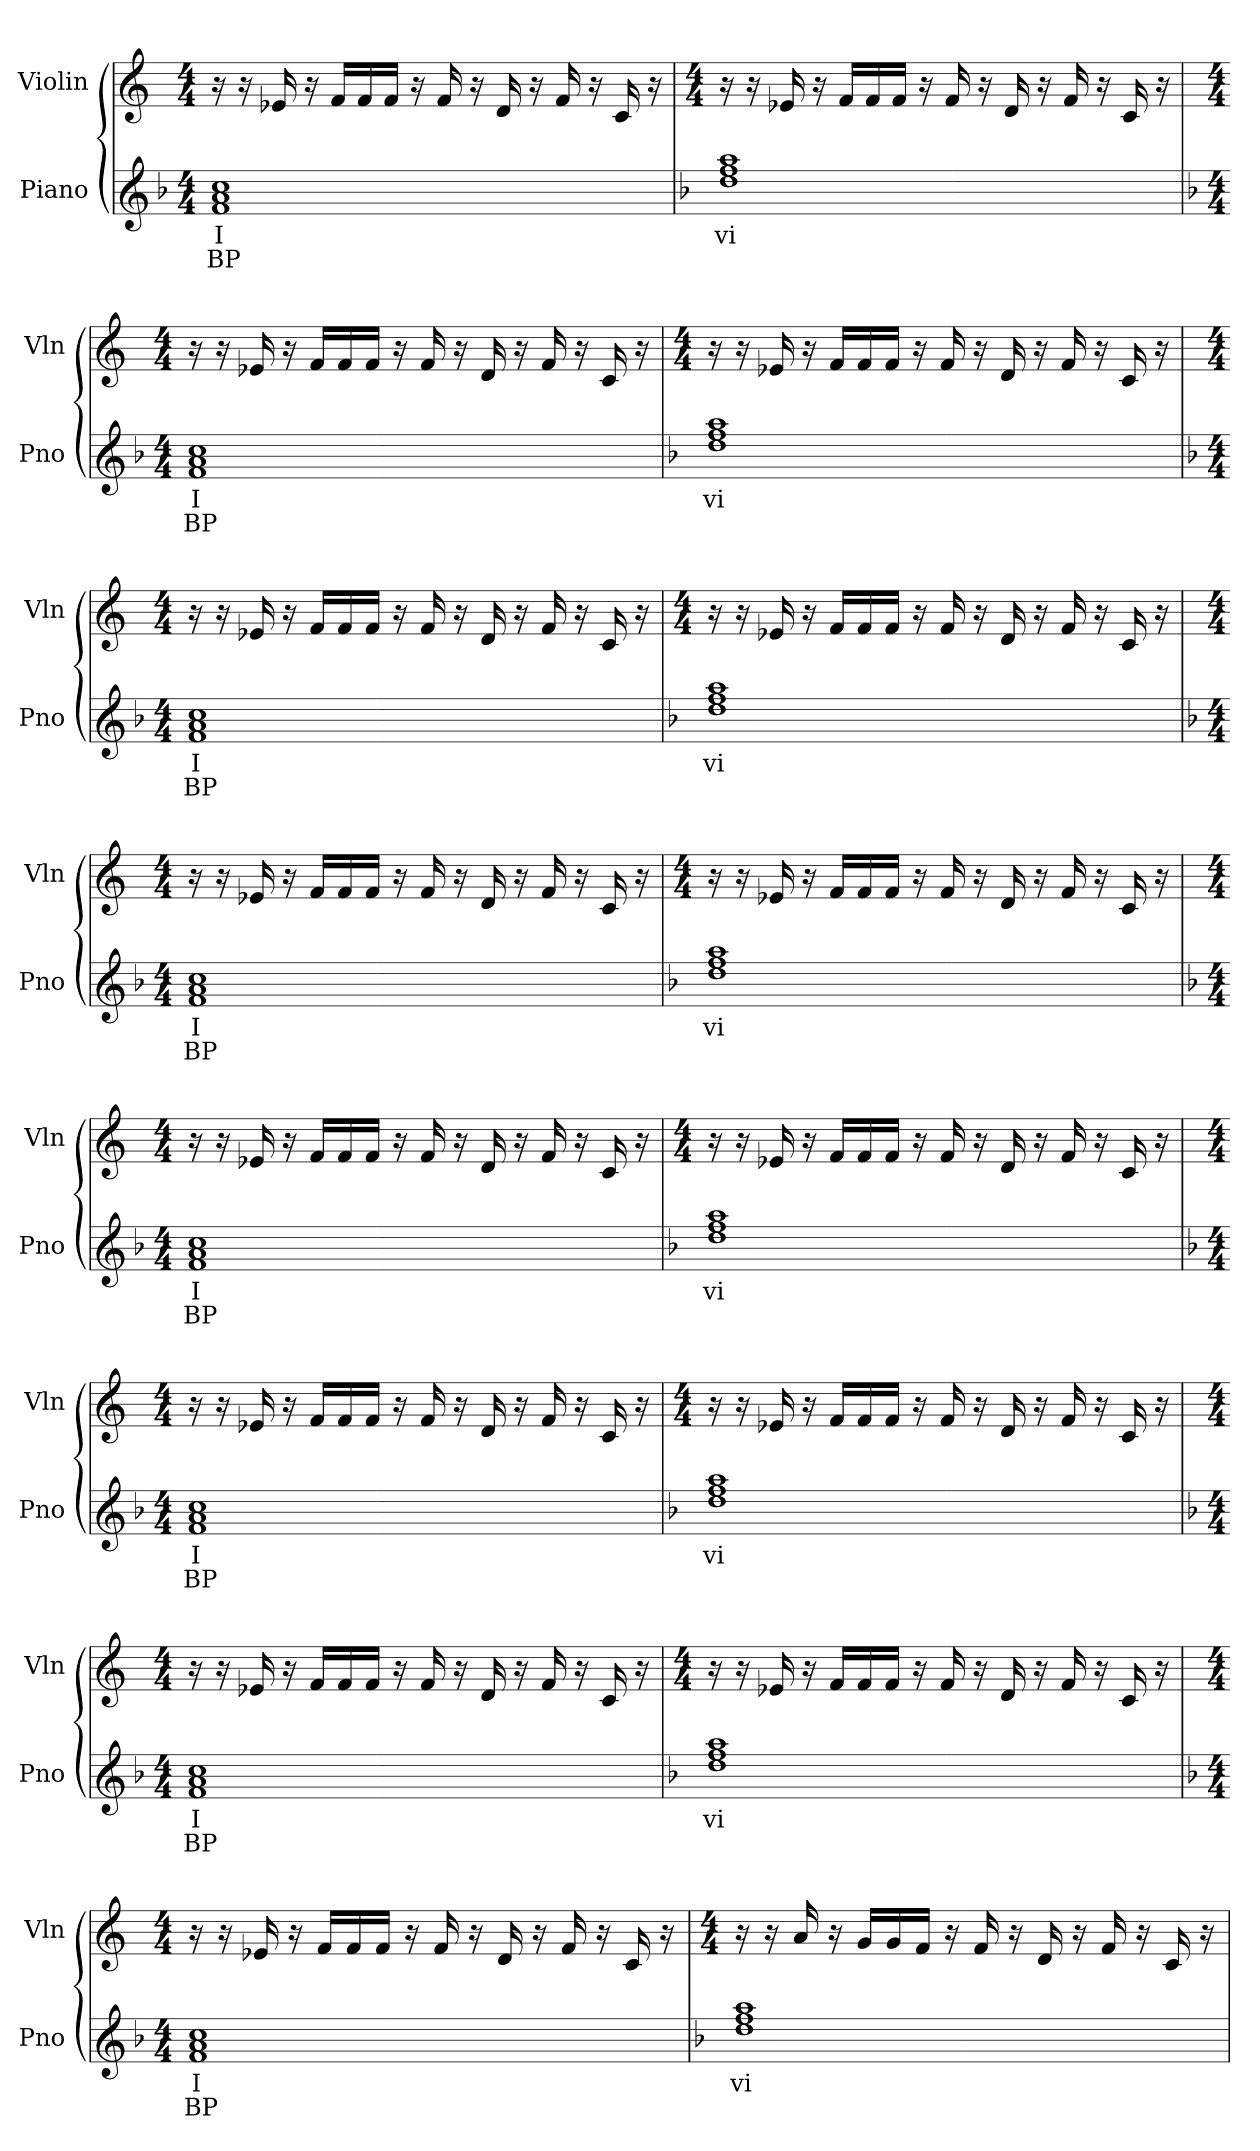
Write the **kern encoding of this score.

**kern	**text	**text	**kern
*part2	*part2	*part2	*part1
*staff2	*staff2	*staff2	*staff1
*I"Piano	*	*	*I"Violin
*I'Pno	*	*	*I'Vln
*k[b-]	*	*	*
*F:	*	*	*
*M4/4	*	*	*M4/4
=	=	=	=
1f 1a 1cc	I	BP	16r
.	.	.	16r
.	.	.	16e-X
.	.	.	16r
.	.	.	16fLL
.	.	.	16f
.	.	.	16fJJ
.	.	.	16r
.	.	.	16f
.	.	.	16r
.	.	.	16d
.	.	.	16r
.	.	.	16f
.	.	.	16r
.	.	.	16c
.	.	.	16r
=	=	=	=
*k[b-]	*	*	*
*F:	*	*	*
*	*	*	*M4/4
1dd 1ff 1aa	vi	.	16r
.	.	.	16r
.	.	.	16e-X
.	.	.	16r
.	.	.	16fLL
.	.	.	16f
.	.	.	16fJJ
.	.	.	16r
.	.	.	16f
.	.	.	16r
.	.	.	16d
.	.	.	16r
.	.	.	16f
.	.	.	16r
.	.	.	16c
.	.	.	16r
=	=	=	=
*k[b-]	*	*	*
*F:	*	*	*
*M4/4	*	*	*M4/4
1f 1a 1cc	I	BP	16r
.	.	.	16r
.	.	.	16e-X
.	.	.	16r
.	.	.	16fLL
.	.	.	16f
.	.	.	16fJJ
.	.	.	16r
.	.	.	16f
.	.	.	16r
.	.	.	16d
.	.	.	16r
.	.	.	16f
.	.	.	16r
.	.	.	16c
.	.	.	16r
=	=	=	=
*k[b-]	*	*	*
*F:	*	*	*
*	*	*	*M4/4
1dd 1ff 1aa	vi	.	16r
.	.	.	16r
.	.	.	16e-X
.	.	.	16r
.	.	.	16fLL
.	.	.	16f
.	.	.	16fJJ
.	.	.	16r
.	.	.	16f
.	.	.	16r
.	.	.	16d
.	.	.	16r
.	.	.	16f
.	.	.	16r
.	.	.	16c
.	.	.	16r
=	=	=	=
*k[b-]	*	*	*
*F:	*	*	*
*M4/4	*	*	*M4/4
1f 1a 1cc	I	BP	16r
.	.	.	16r
.	.	.	16e-X
.	.	.	16r
.	.	.	16fLL
.	.	.	16f
.	.	.	16fJJ
.	.	.	16r
.	.	.	16f
.	.	.	16r
.	.	.	16d
.	.	.	16r
.	.	.	16f
.	.	.	16r
.	.	.	16c
.	.	.	16r
=	=	=	=
*k[b-]	*	*	*
*F:	*	*	*
*	*	*	*M4/4
1dd 1ff 1aa	vi	.	16r
.	.	.	16r
.	.	.	16e-X
.	.	.	16r
.	.	.	16fLL
.	.	.	16f
.	.	.	16fJJ
.	.	.	16r
.	.	.	16f
.	.	.	16r
.	.	.	16d
.	.	.	16r
.	.	.	16f
.	.	.	16r
.	.	.	16c
.	.	.	16r
=	=	=	=
*k[b-]	*	*	*
*F:	*	*	*
*M4/4	*	*	*M4/4
1f 1a 1cc	I	BP	16r
.	.	.	16r
.	.	.	16e-X
.	.	.	16r
.	.	.	16fLL
.	.	.	16f
.	.	.	16fJJ
.	.	.	16r
.	.	.	16f
.	.	.	16r
.	.	.	16d
.	.	.	16r
.	.	.	16f
.	.	.	16r
.	.	.	16c
.	.	.	16r
=	=	=	=
*k[b-]	*	*	*
*F:	*	*	*
*	*	*	*M4/4
1dd 1ff 1aa	vi	.	16r
.	.	.	16r
.	.	.	16e-X
.	.	.	16r
.	.	.	16fLL
.	.	.	16f
.	.	.	16fJJ
.	.	.	16r
.	.	.	16f
.	.	.	16r
.	.	.	16d
.	.	.	16r
.	.	.	16f
.	.	.	16r
.	.	.	16c
.	.	.	16r
=	=	=	=
*k[b-]	*	*	*
*F:	*	*	*
*M4/4	*	*	*M4/4
1f 1a 1cc	I	BP	16r
.	.	.	16r
.	.	.	16e-X
.	.	.	16r
.	.	.	16fLL
.	.	.	16f
.	.	.	16fJJ
.	.	.	16r
.	.	.	16f
.	.	.	16r
.	.	.	16d
.	.	.	16r
.	.	.	16f
.	.	.	16r
.	.	.	16c
.	.	.	16r
=	=	=	=
*k[b-]	*	*	*
*F:	*	*	*
*	*	*	*M4/4
1dd 1ff 1aa	vi	.	16r
.	.	.	16r
.	.	.	16e-X
.	.	.	16r
.	.	.	16fLL
.	.	.	16f
.	.	.	16fJJ
.	.	.	16r
.	.	.	16f
.	.	.	16r
.	.	.	16d
.	.	.	16r
.	.	.	16f
.	.	.	16r
.	.	.	16c
.	.	.	16r
=	=	=	=
*k[b-]	*	*	*
*F:	*	*	*
*M4/4	*	*	*M4/4
1f 1a 1cc	I	BP	16r
.	.	.	16r
.	.	.	16e-X
.	.	.	16r
.	.	.	16fLL
.	.	.	16f
.	.	.	16fJJ
.	.	.	16r
.	.	.	16f
.	.	.	16r
.	.	.	16d
.	.	.	16r
.	.	.	16f
.	.	.	16r
.	.	.	16c
.	.	.	16r
=	=	=	=
*k[b-]	*	*	*
*F:	*	*	*
*	*	*	*M4/4
1dd 1ff 1aa	vi	.	16r
.	.	.	16r
.	.	.	16e-X
.	.	.	16r
.	.	.	16fLL
.	.	.	16f
.	.	.	16fJJ
.	.	.	16r
.	.	.	16f
.	.	.	16r
.	.	.	16d
.	.	.	16r
.	.	.	16f
.	.	.	16r
.	.	.	16c
.	.	.	16r
=	=	=	=
*k[b-]	*	*	*
*F:	*	*	*
*M4/4	*	*	*M4/4
1f 1a 1cc	I	BP	16r
.	.	.	16r
.	.	.	16e-X
.	.	.	16r
.	.	.	16fLL
.	.	.	16f
.	.	.	16fJJ
.	.	.	16r
.	.	.	16f
.	.	.	16r
.	.	.	16d
.	.	.	16r
.	.	.	16f
.	.	.	16r
.	.	.	16c
.	.	.	16r
=	=	=	=
*k[b-]	*	*	*
*F:	*	*	*
*	*	*	*M4/4
1dd 1ff 1aa	vi	.	16r
.	.	.	16r
.	.	.	16e-X
.	.	.	16r
.	.	.	16fLL
.	.	.	16f
.	.	.	16fJJ
.	.	.	16r
.	.	.	16f
.	.	.	16r
.	.	.	16d
.	.	.	16r
.	.	.	16f
.	.	.	16r
.	.	.	16c
.	.	.	16r
=	=	=	=
*k[b-]	*	*	*
*F:	*	*	*
*M4/4	*	*	*M4/4
1f 1a 1cc	I	BP	16r
.	.	.	16r
.	.	.	16e-X
.	.	.	16r
.	.	.	16fLL
.	.	.	16f
.	.	.	16fJJ
.	.	.	16r
.	.	.	16f
.	.	.	16r
.	.	.	16d
.	.	.	16r
.	.	.	16f
.	.	.	16r
.	.	.	16c
.	.	.	16r
=	=	=	=
*k[b-]	*	*	*
*F:	*	*	*
*	*	*	*M4/4
1dd 1ff 1aa	vi	.	16r
.	.	.	16r
.	.	.	16a
.	.	.	16r
.	.	.	16gLL
.	.	.	16g
.	.	.	16fJJ
.	.	.	16r
.	.	.	16f
.	.	.	16r
.	.	.	16d
.	.	.	16r
.	.	.	16f
.	.	.	16r
.	.	.	16c
.	.	.	16r
=	=	=	=
*-	*-	*-	*-
